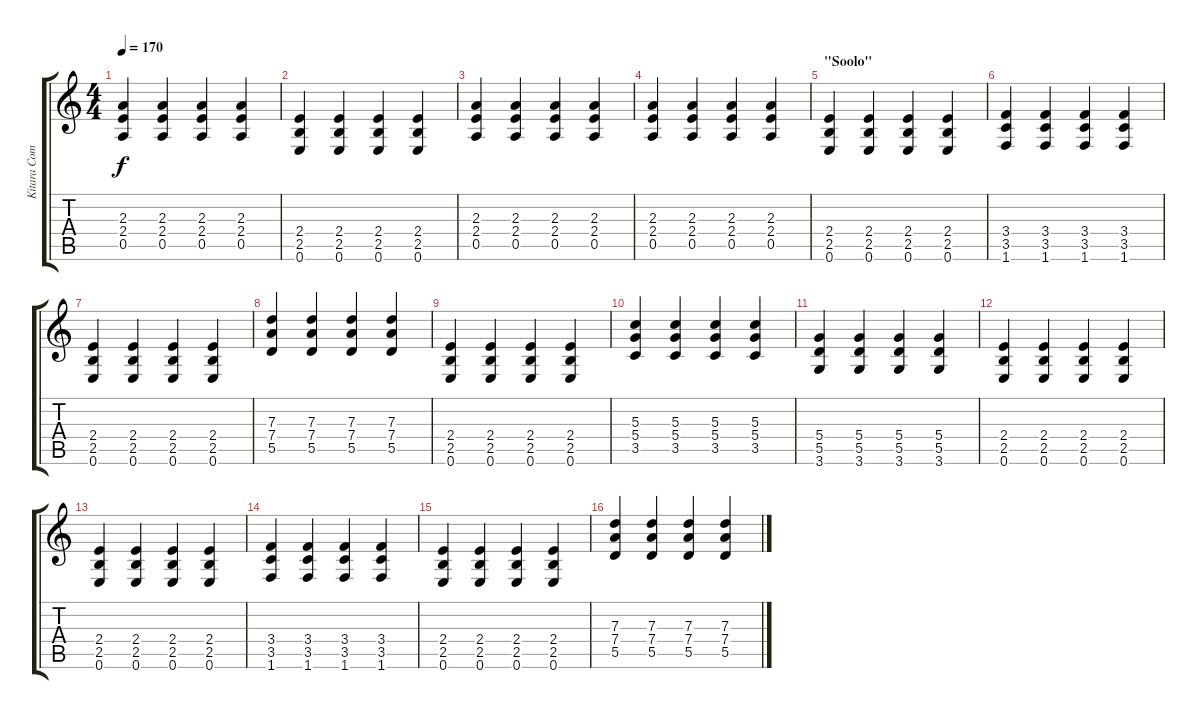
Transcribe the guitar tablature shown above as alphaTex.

\track ("Kitara Comp" "Kitara Com") {instrument electricguitarmuted}
\staff {score tabs}
\tuning (E4 B3 G3 D3 A2 E2) {hide}
\ts (4 4)
\tempo 170
\clef g2
\ks c
(2.3 2.4 0.5).4{dy f} (2.3 2.4 0.5).4 (2.3 2.4 0.5).4 (2.3 2.4 0.5).4 |
(2.4 2.5 0.6).4 (2.4 2.5 0.6).4 (2.4 2.5 0.6).4 (2.4 2.5 0.6).4 |
(2.3 2.4 0.5).4 (2.3 2.4 0.5).4 (2.3 2.4 0.5).4 (2.3 2.4 0.5).4 |
(2.3 2.4 0.5).4 (2.3 2.4 0.5).4 (2.3 2.4 0.5).4 (2.3 2.4 0.5).4 |
\section ("" "\"Soolo\"")
(2.4 2.5 0.6).4 (2.4 2.5 0.6).4 (2.4 2.5 0.6).4 (2.4 2.5 0.6).4 |
(3.4 3.5 1.6).4 (3.4 3.5 1.6).4 (3.4 3.5 1.6).4 (3.4 3.5 1.6).4 |
(2.4 2.5 0.6).4 (2.4 2.5 0.6).4 (2.4 2.5 0.6).4 (2.4 2.5 0.6).4 |
(7.3 7.4 5.5).4 (7.3 7.4 5.5).4 (7.3 7.4 5.5).4 (7.3 7.4 5.5).4 |
(2.4 2.5 0.6).4 (2.4 2.5 0.6).4 (2.4 2.5 0.6).4 (2.4 2.5 0.6).4 |
(5.3 5.4 3.5).4 (5.3 5.4 3.5).4 (5.3 5.4 3.5).4 (5.3 5.4 3.5).4 |
(5.4 5.5 3.6).4 (5.4 5.5 3.6).4 (5.4 5.5 3.6).4 (5.4 5.5 3.6).4 |
(2.4 2.5 0.6).4 (2.4 2.5 0.6).4 (2.4 2.5 0.6).4 (2.4 2.5 0.6).4 |
(2.4 2.5 0.6).4 (2.4 2.5 0.6).4 (2.4 2.5 0.6).4 (2.4 2.5 0.6).4 |
(3.4 3.5 1.6).4 (3.4 3.5 1.6).4 (3.4 3.5 1.6).4 (3.4 3.5 1.6).4 |
(2.4 2.5 0.6).4 (2.4 2.5 0.6).4 (2.4 2.5 0.6).4 (2.4 2.5 0.6).4 |
(7.3 7.4 5.5).4 (7.3 7.4 5.5).4 (7.3 7.4 5.5).4 (7.3 7.4 5.5).4
